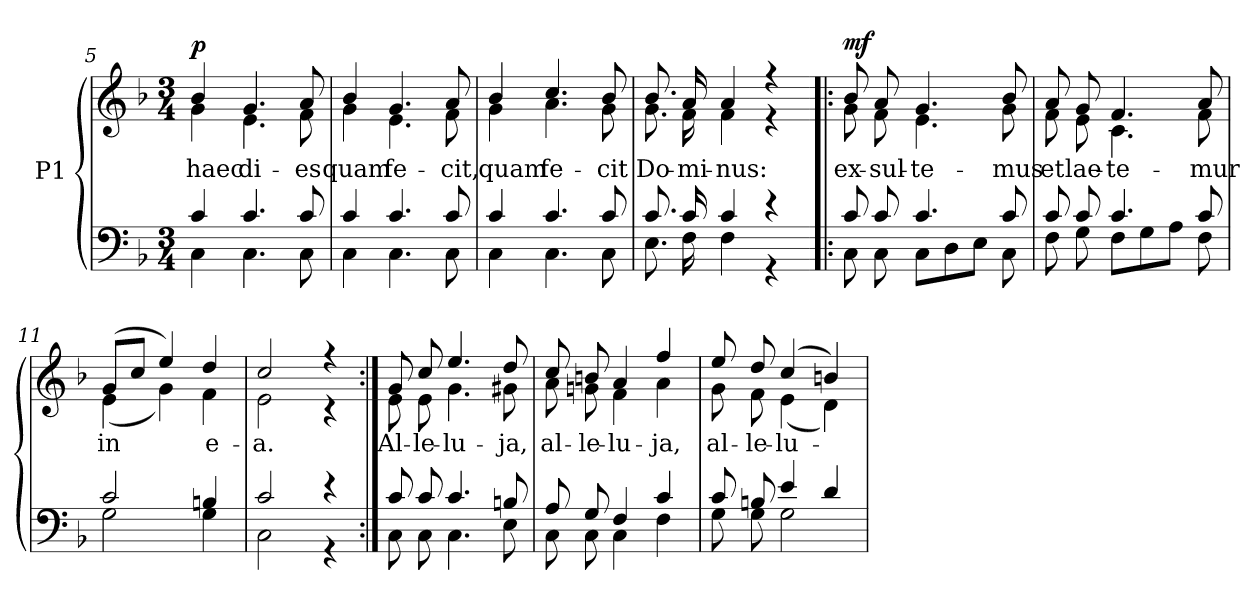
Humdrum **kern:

**kern	**kern	**text	**dynam
*part1	*part1	*part1	*part1
*staff2	*staff1	*staff1	*staff1/2
*I"P1	*	*	*
!!LO:LB:g=z
*clefF4	*clefG2	*	*
*k[b-]	*k[b-]	*	*
*F:	*F:	*	*
*M3/4	*M3/4	*	*
=5	=5	=5	=5
*^	*	*	*
!	!	!	!LO:LY:b:color=#000000	!
*	*	*^	*	*
4ci/	4Ci\	4b-i/	4gi\	haec	p
!	!	!	!	!LO:LY:b:color=#000000	!
4.ci/	4.Ci\	4.gi/	4.ei\	di-	.
!	!	!	!	!LO:LY:b:color=#000000	!
8ci/	8Ci\	8ai/	8fi\	-es	.
=6	=6	=6	=6	=6	=6
!	!	!	!	!LO:LY:b:color=#000000	!
4ci/	4Ci\	4b-i/	4gi\	quam	.
!	!	!	!	!LO:LY:b:color=#000000	!
4.ci/	4.Ci\	4.gi/	4.ei\	fe-	.
!	!	!	!	!LO:LY:b:color=#000000	!
8ci/	8Ci\	8ai/	8fi\	-cit,	.
=7	=7	=7	=7	=7	=7
!	!	!	!	!LO:LY:b:color=#000000	!
4ci/	4Ci\	4b-i/	4gi\	quam	.
!	!	!	!	!LO:LY:b:color=#000000	!
4.ci/	4.Ci\	4.cci/	4.ai\	fe-	.
!	!	!	!	!LO:LY:b:color=#000000	!
8ci/	8Ci\	8b-i/	8gi\	-cit	.
=8	=8	=8	=8	=8	=8
!	!	!	!	!LO:LY:b:color=#000000	!
8.ci/	8.Ei\	8.b-i/	8.gi\	Do-	.
!	!	!	!	!LO:LY:b:color=#000000	!
16ci/	16Fi\	16ai/	16fi\	-mi-	.
!	!	!	!	!LO:LY:b:color=#000000	!
4ci/	4Fi\	4ai/	4fi\	-nus:	.
4r	4r	4r	4r	.	.
!!LO:LB:g=z	!!
=9!|:	=9!|:	=9!|:	=9!|:	=9!|:	=9!|:
!	!	!	!	!LO:LY:b:color=#000000	!
8ci/	8Ci\	8b-i/	8gi\	ex-	mf
!	!	!	!	!LO:LY:b:color=#000000	!
8ci/	8Ci\	8ai/	8fi\	-sul-	.
!	!	!	!	!LO:LY:b:color=#000000	!
4.ci/	8Ci\L	4.gi/	4.ei\	-te-	.
.	8Di\	.	.	.	.
.	8Ei\J	.	.	.	.
!	!	!	!	!LO:LY:b:color=#000000	!
8ci/	8Ci\	8b-i/	8gi\	-mus	.
=10	=10	=10	=10	=10	=10
!	!	!	!	!LO:LY:b:color=#000000	!
8ci/	8Fi\	8ai/	8fi\	et	.
!	!	!	!	!LO:LY:b:color=#000000	!
8ci/	8Gi\	8gi/	8ei\	lae-	.
!	!	!	!	!LO:LY:b:color=#000000	!
4.ci/	8Fi\L	4.fi/	4.ci\	-te-	.
.	8Gi\	.	.	.	.
.	8Ai\J	.	.	.	.
!	!	!	!	!LO:LY:b:color=#000000	!
8ci/	8Fi\	8ai/	8fi\	-mur	.
=11	=11	=11	=11	=11	=11
!	!	!	!	!LO:LY:b:color=#000000	!
2ci/	2Gi\	(8gi/L	(4ei\	in	.
.	.	8cci/J	.	.	.
.	.	4eei/)	4gi\)	.	.
!	!	!	!	!LO:LY:b:color=#000000	!
4Bni/	4Gi\	4ddi/	4fi\	e-	.
=12	=12	=12	=12	=12	=12
!	!	!	!	!LO:LY:b:color=#000000	!
2ci/	2Ci\	2cci/	2ei\	-a.	.
4r	4r	4r	4r	.	.
!!LO:LB:g=z	!!
=13:|!	=13:|!	=13:|!	=13:|!	=13:|!	=13:|!
!	!	!	!	!LO:LY:b:color=#000000	!
8ci/	8Ci\	8gi/	8ei\	Al-	.
!	!	!	!	!LO:LY:b:color=#000000	!
8ci/	8Ci\	8cci/	8ei\	-le-	.
!	!	!	!	!LO:LY:b:color=#000000	!
4.ci/	4.Ci\	4.eei/	4.gi\	-lu-	.
!	!	!	!	!LO:LY:b:color=#000000	!
8Bni/	8Ei\	8ddi/	8g#Xi\	-ja,	.
=14	=14	=14	=14	=14	=14
!	!	!	!	!LO:LY:b:color=#000000	!
8Ai/	8Ci\	8cci/	8ai\	al-	.
!	!	!	!	!LO:LY:b:color=#000000	!
8Gi/	8Ci\	8bni/	8gni\	-le-	.
!	!	!	!	!LO:LY:b:color=#000000	!
4Fi/	4Ci\	4ai/	4fi\	-lu-	.
!	!	!	!	!LO:LY:b:color=#000000	!
4ci/	4Fi\	4ffi/	4ai\	-ja,	.
=15	=15	=15	=15	=15	=15
!	!	!	!	!LO:LY:b:color=#000000	!
8ci/	8Gi\	8eei/	8gi\	al-	.
!	!	!	!	!LO:LY:b:color=#000000	!
8Bni/	8Gi\	8ddi/	8fi\	-le-	.
!	!	!	!	!LO:LY:b:color=#000000	!
4ei/	2Gi\	(4cci/	(4ei\	-lu-	.
4di/	.	4bni/)	4di\)	.	.
*v	*v	*	*	*	*
*	*v	*v	*	*
=	=	=	=
*-	*-	*-	*-
